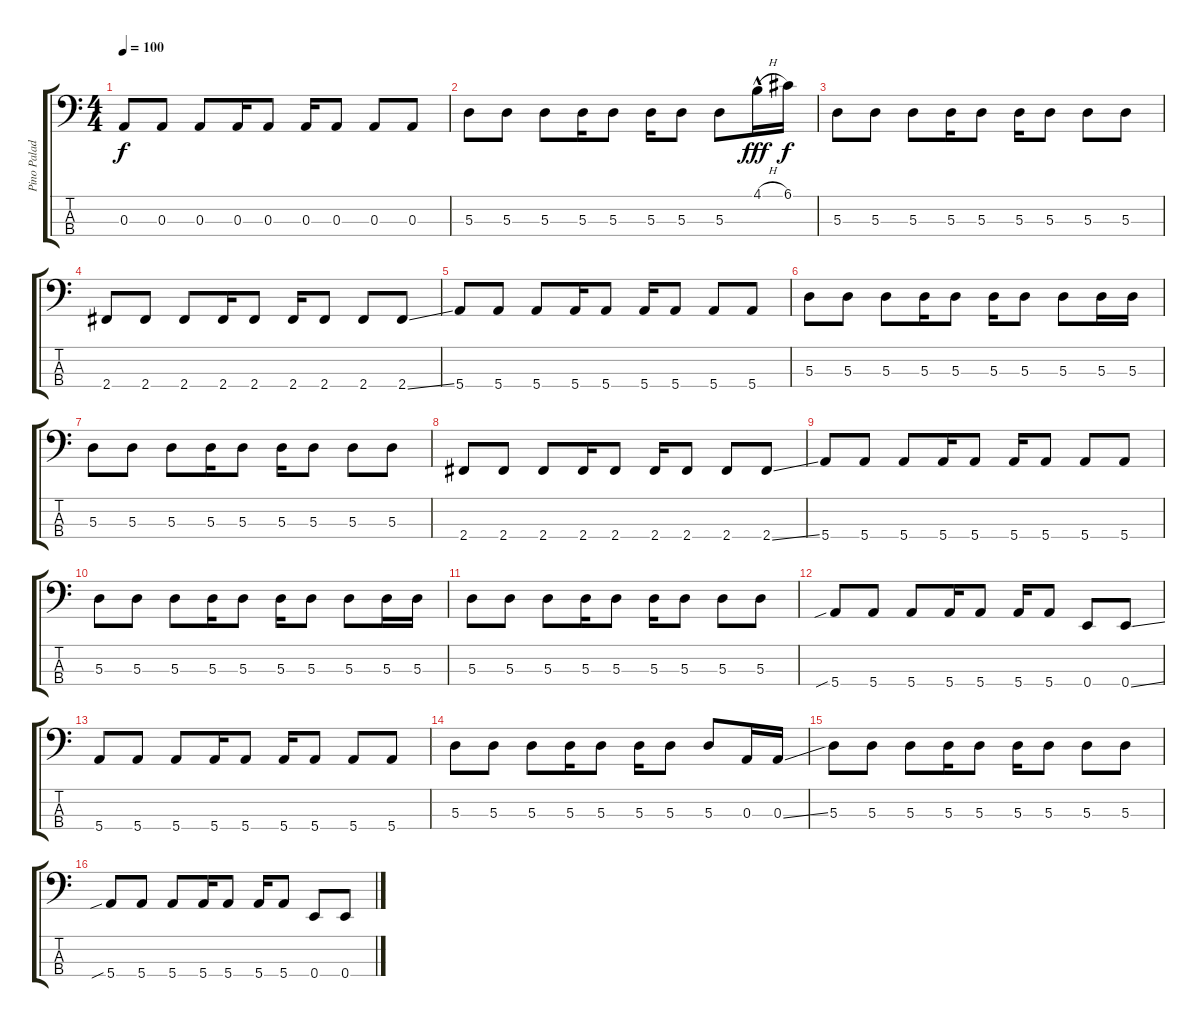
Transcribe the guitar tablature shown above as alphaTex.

\track ("Pino Paladino" "Pino Palad") {instrument electricbassfinger}
\staff {score tabs}
\tuning (G2 D2 A1 E1) {hide}
\ts (4 4)
\tempo 100
\clef f4
\ks c
0.3.8{dy f} 0.3.8 0.3.8 0.3.16 0.3.8 0.3.16 0.3.8 0.3.8 0.3.8 |
5.3.8 5.3.8 5.3.8 5.3.16 5.3.8 5.3.16 5.3.8 5.3.8 4.1{h hac}.16{dy fff} 6.1.16{dy f} |
5.3.8 5.3.8 5.3.8 5.3.16 5.3.8 5.3.16 5.3.8 5.3.8 5.3.8 |
2.4.8 2.4.8 2.4.8 2.4.16 2.4.8 2.4.16 2.4.8 2.4.8 2.4{ss}.8 |
5.4.8 5.4.8 5.4.8 5.4.16 5.4.8 5.4.16 5.4.8 5.4.8 5.4.8 |
5.3.8 5.3.8 5.3.8 5.3.16 5.3.8 5.3.16 5.3.8 5.3.8 5.3.16 5.3.16 |
5.3.8 5.3.8 5.3.8 5.3.16 5.3.8 5.3.16 5.3.8 5.3.8 5.3.8 |
2.4.8 2.4.8 2.4.8 2.4.16 2.4.8 2.4.16 2.4.8 2.4.8 2.4{ss}.8 |
5.4.8 5.4.8 5.4.8 5.4.16 5.4.8 5.4.16 5.4.8 5.4.8 5.4.8 |
5.3.8 5.3.8 5.3.8 5.3.16 5.3.8 5.3.16 5.3.8 5.3.8 5.3.16 5.3.16 |
5.3.8 5.3.8 5.3.8 5.3.16 5.3.8 5.3.16 5.3.8 5.3.8 5.3.8 |
5.4{sib}.8 5.4.8 5.4.8 5.4.16 5.4.8 5.4.16 5.4.8 0.4.8 0.4{ss}.8 |
5.4.8 5.4.8 5.4.8 5.4.16 5.4.8 5.4.16 5.4.8 5.4.8 5.4.8 |
5.3.8 5.3.8 5.3.8 5.3.16 5.3.8 5.3.16 5.3.8 5.3.8 0.3.16 0.3{ss}.16 |
5.3.8 5.3.8 5.3.8 5.3.16 5.3.8 5.3.16 5.3.8 5.3.8 5.3.8 |
5.4{sib}.8 5.4.8 5.4.8 5.4.16 5.4.8 5.4.16 5.4.8 0.4.8 0.4{ss}.8
